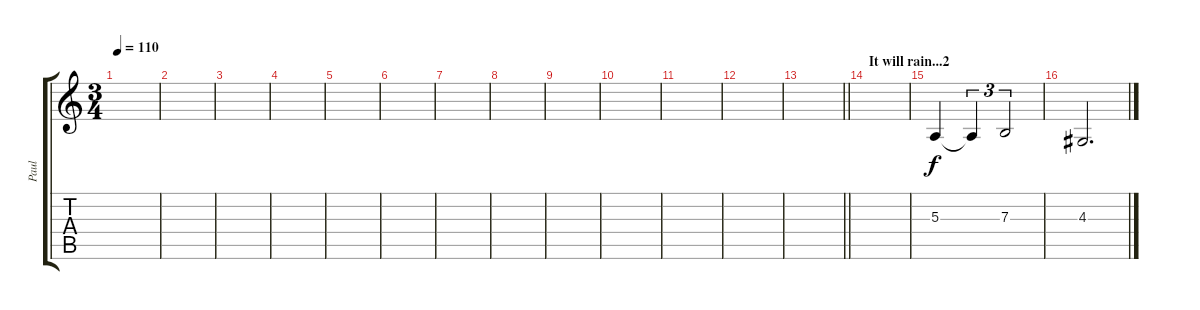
\track ("Paul" "Paul") {instrument altosax}
\staff {score tabs}
\tuning (Db4 Ab3 E3 B2 Gb2 Db2) {hide}
\ts (3 4)
\tempo 110
\clef g2
\ks c
|
|
|
|
|
|
|
|
|
|
|
|
\barLineRight lightlight
|
\section ("" "It will rain...2")
|
5.3.4 5.3{t}.4{tu (3 2)} 7.3.2{tu (3 2)} |
4.3.2{d}
